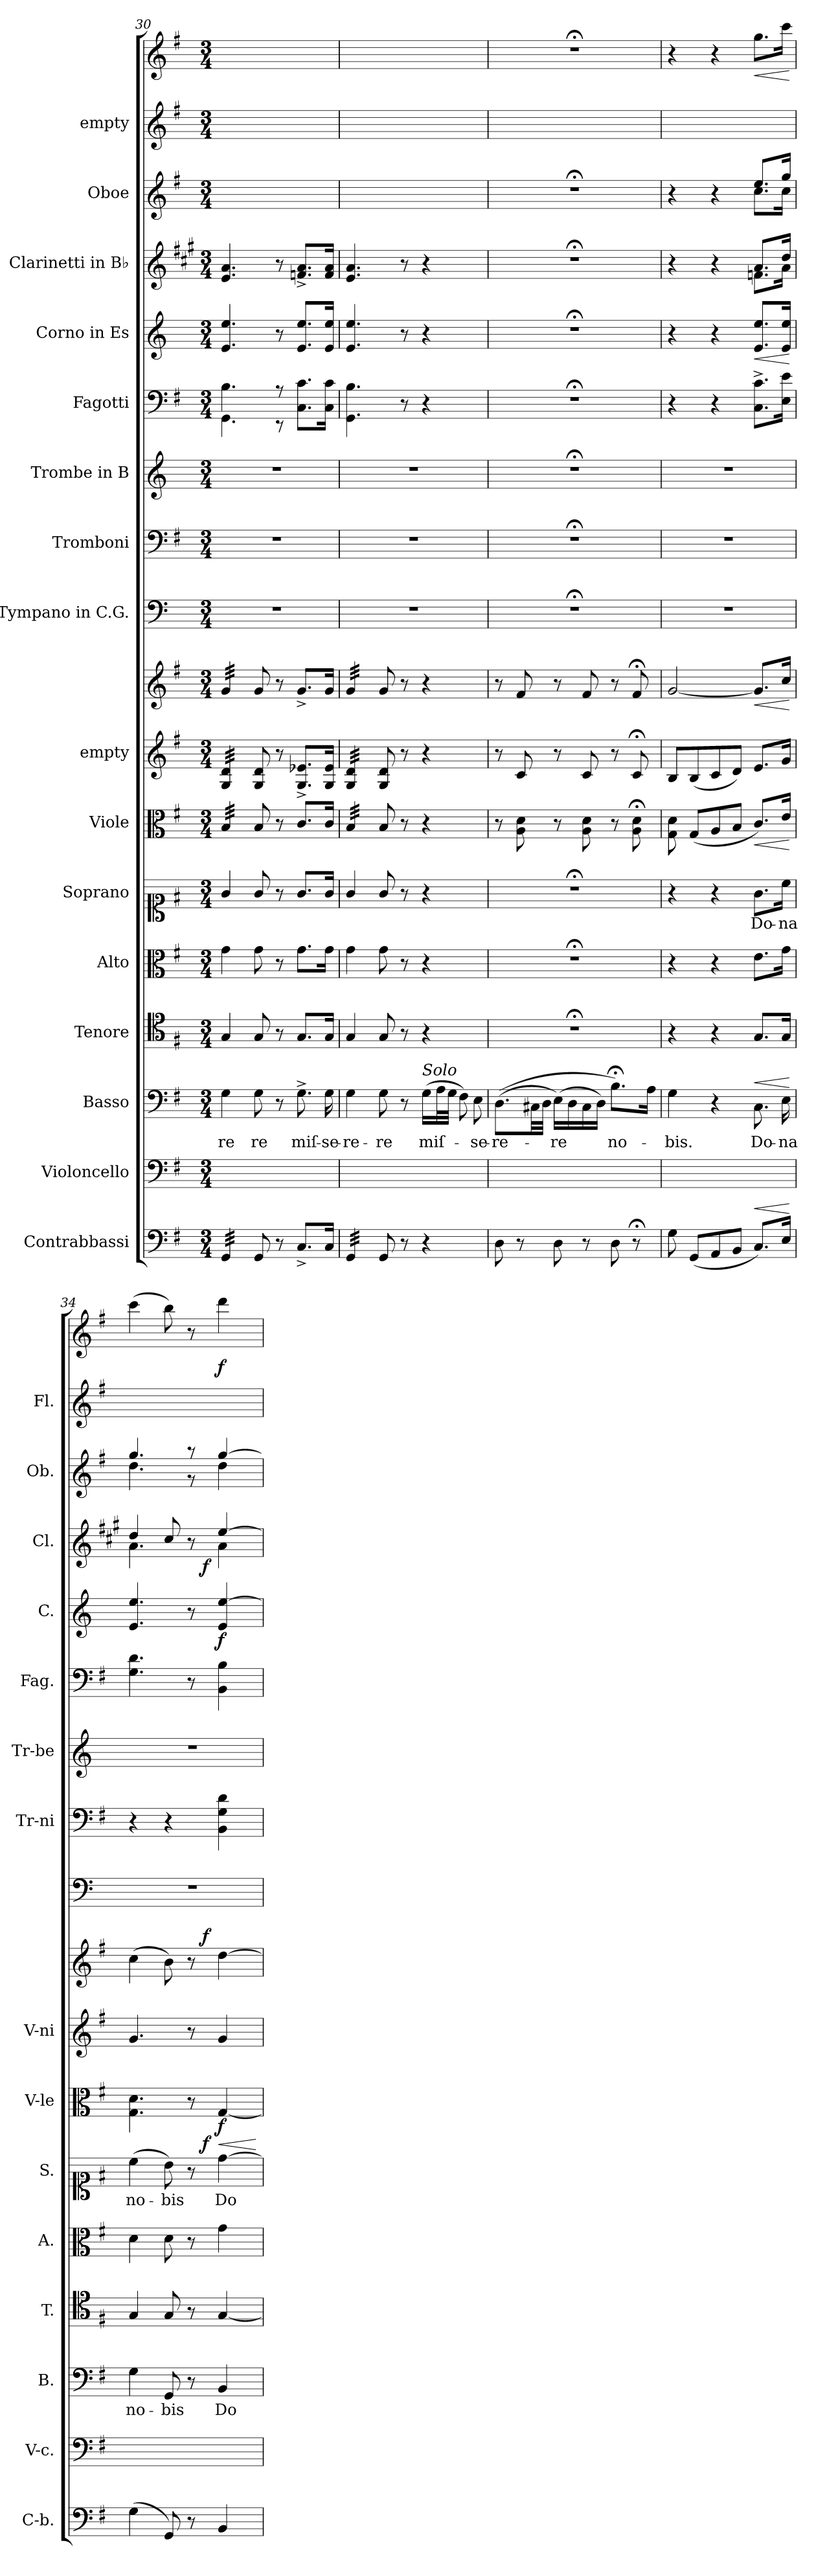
**kern	**dynam	**kern	**kern	**text	**dynam	**kern	**kern	**kern	**text	**dynam	**kern	**dynam	**kern	**kern	**dynam	**kern	**kern	**kern	**kern	**kern	**dynam	**kern	**dynam	**kern	**kern	**kern	**dynam
*part16	*part16	*part15	*part14	*part14	*part14	*part13	*part12	*part11	*part11	*part11	*part10	*part10	*part9	*part9	*part9	*part8	*part7	*part6	*part5	*part4	*part4	*part3	*part3	*part2	*part1	*part1	*part1
*staff18	*staff18	*staff17	*staff16	*staff16	*staff16	*staff15	*staff14	*staff13	*staff13	*staff13	*staff12	*staff12	*staff11	*staff10	*staff10/11	*staff9	*staff8	*staff7	*staff6	*staff5	*staff5	*staff4	*staff4	*staff3	*staff2	*staff1	*staff1/2
*I"Contrabbassi	*	*I"Violoncello	*I"Basso	*	*	*I"Tenore	*I"Alto	*I"Soprano	*	*	*I"Viole	*	*I"empty	*	*	*I"Tympano in C.G.	*I"Tromboni	*I"Trombe in B	*I"Fagotti	*I"Corno in Es	*	*I"Clarinetti in B♭	*	*I"Oboe	*I"empty	*	*
*I'C-b.	*	*I'V-c.	*I'B.	*	*	*I'T.	*I'A.	*I'S.	*	*	*I'V-le	*	*I'V-ni	*	*	*	*I'Tr-ni	*I'Tr-be	*I'Fag.	*I'C.	*	*I'Cl.	*	*I'Ob.	*I'Fl.	*	*
*clefF4	*	*clefF4	*clefF4	*	*	*clefC4	*clefC3	*clefC1	*	*	*clefC3	*	*clefG2	*clefG2	*	*clefF4	*clefF4	*clefG2	*clefF4	*clefG2	*	*clefG2	*	*clefG2	*clefG2	*clefG2	*
*	*	*	*	*	*	*	*	*	*	*	*	*	*	*	*	*	*	*ITrd1c2	*	*ITrd5c9	*	*ITrd1c2	*	*	*	*	*
*k[f#]	*	*k[f#]	*k[f#]	*	*	*k[f#]	*k[f#]	*k[f#]	*	*	*k[f#]	*	*k[f#]	*k[f#]	*	*k[]	*k[f#]	*k[b-e-]	*k[f#]	*k[b-e-a-]	*	*k[f#]	*	*k[f#]	*k[f#]	*k[f#]	*
*G:	*	*G:	*G:	*	*	*G:	*G:	*G:	*	*	*G:	*	*G:	*G:	*	*	*G:	*	*G:	*	*	*G:	*	*G:	*G:	*G:	*
*M3/4	*	*M3/4	*M3/4	*	*	*M3/4	*M3/4	*M3/4	*	*	*M3/4	*	*M3/4	*M3/4	*	*M3/4	*M3/4	*M3/4	*M3/4	*M3/4	*	*M3/4	*	*M3/4	*M3/4	*M3/4	*
=30	=30	=30	=30	=30	=30	=30	=30	=30	=30	=30	=30	=30	=30	=30	=30	=30	=30	=30	=30	=30	=30	=30	=30	=30	=30	=30	=30
*	*	*	*	*	*	*	*	*	*	*	*	*	*	*	*	*	*	*	*^	*	*	*	*	*	*	*	*
*tremolo	*	*	*	*	*	*	*	*	*	*	*	*	*	*	*	*	*	*	*	*	*	*	*	*	*	*	*	*
*	*	*	*	*	*	*	*	*	*	*	*tremolo	*	*	*	*	*	*	*	*	*	*	*	*	*	*	*	*	*
*	*	*	*	*	*	*	*	*	*	*	*	*	*tremolo	*	*	*	*	*	*	*	*	*	*	*	*	*	*	*
*	*	*	*	*	*	*	*	*	*	*	*	*	*	*tremolo	*	*	*	*	*	*	*	*	*	*	*	*	*	*
32GG/LLL	.	2.ryy	4G\	re	.	4G/	4g\	4g/	.	.	32B/LLL	.	32G/ 32d/LLL	32g/LLL	.	2.r	2.r	2.r	4.B\	4.GG\	4.G/ 4.g/	.	4.d/ 4.g/	.	2.ryy	2.ryy	2.ryy	.
32GG/	.	.	.	.	.	.	.	.	.	.	32B/	.	32G/ 32d/	32g/	.	.	.	.	.	.	.	.	.	.	.	.	.	.
32GG/	.	.	.	.	.	.	.	.	.	.	32B/	.	32G/ 32d/	32g/	.	.	.	.	.	.	.	.	.	.	.	.	.	.
32GG/	.	.	.	.	.	.	.	.	.	.	32B/	.	32G/ 32d/	32g/	.	.	.	.	.	.	.	.	.	.	.	.	.	.
32GG/	.	.	.	.	.	.	.	.	.	.	32B/	.	32G/ 32d/	32g/	.	.	.	.	.	.	.	.	.	.	.	.	.	.
32GG/	.	.	.	.	.	.	.	.	.	.	32B/	.	32G/ 32d/	32g/	.	.	.	.	.	.	.	.	.	.	.	.	.	.
32GG/	.	.	.	.	.	.	.	.	.	.	32B/	.	32G/ 32d/	32g/	.	.	.	.	.	.	.	.	.	.	.	.	.	.
32GG/JJJ	.	.	.	.	.	.	.	.	.	.	32B/JJJ	.	32G/ 32d/JJJ	32g/JJJ	.	.	.	.	.	.	.	.	.	.	.	.	.	.
*	*	*	*	*	*	*	*	*	*	*	*	*	*	*Xtremolo	*	*	*	*	*	*	*	*	*	*	*	*	*	*
*	*	*	*	*	*	*	*	*	*	*	*	*	*Xtremolo	*	*	*	*	*	*	*	*	*	*	*	*	*	*	*
*	*	*	*	*	*	*	*	*	*	*	*Xtremolo	*	*	*	*	*	*	*	*	*	*	*	*	*	*	*	*	*
*Xtremolo	*	*	*	*	*	*	*	*	*	*	*	*	*	*	*	*	*	*	*	*	*	*	*	*	*	*	*	*
8GG/	.	.	8G\	-re	.	8G/	8g\	8g/	.	.	8B/	.	8G/ 8d/	8g/	.	.	.	.	.	.	.	.	.	.	.	.	.	.
8r	.	.	8r	.	.	8r	8r	8r	.	.	8r	.	8r	8r	.	.	.	.	8r	8r	8r	.	8r	.	.	.	.	.
8.C^>/L	.	.	8.G^\	miſ-	.	8.G/L	8.g\L	8.g/L	.	.	8.c/L	.	8.G^/ 8.e-X^/L	8.g^>/L	.	.	.	.	8.C\ 8.c\L	4ryy	8.G/ 8.g/L	.	8.e-X^>/ 8.g^>/L	.	.	.	.	.
16C/Jk	.	.	16G\	-se-	.	16G/Jk	16g\Jk	16g/Jk	.	.	16c/Jk	.	16G/ 16e-/Jk	16g/Jk	.	.	.	.	16C\ 16c\Jk	.	16G/ 16g/Jk	.	16e-/ 16g/Jk	.	.	.	.	.
*	*	*	*	*	*	*	*	*	*	*	*	*	*	*	*	*	*	*	*v	*v	*	*	*	*	*	*	*	*
=31	=31	=31	=31	=31	=31	=31	=31	=31	=31	=31	=31	=31	=31	=31	=31	=31	=31	=31	=31	=31	=31	=31	=31	=31	=31	=31	=31
*tremolo	*	*	*	*	*	*	*	*	*	*	*	*	*	*	*	*	*	*	*	*	*	*	*	*	*	*	*
*	*	*	*	*	*	*	*	*	*	*	*tremolo	*	*	*	*	*	*	*	*	*	*	*	*	*	*	*	*
*	*	*	*	*	*	*	*	*	*	*	*	*	*tremolo	*	*	*	*	*	*	*	*	*	*	*	*	*	*
*	*	*	*	*	*	*	*	*	*	*	*	*	*	*tremolo	*	*	*	*	*	*	*	*	*	*	*	*	*
32GG/LLL	.	2.ryy	4G\	-re-	.	4G/	4g\	4g/	.	.	32B/LLL	.	32G/ 32d/LLL	32g/LLL	.	2.r	2.r	2.r	4.GG\ 4.B\	4.G/ 4.g/	.	4.d/ 4.g/	.	2.ryy	2.ryy	2.ryy	.
32GG/	.	.	.	.	.	.	.	.	.	.	32B/	.	32G/ 32d/	32g/	.	.	.	.	.	.	.	.	.	.	.	.	.
32GG/	.	.	.	.	.	.	.	.	.	.	32B/	.	32G/ 32d/	32g/	.	.	.	.	.	.	.	.	.	.	.	.	.
32GG/	.	.	.	.	.	.	.	.	.	.	32B/	.	32G/ 32d/	32g/	.	.	.	.	.	.	.	.	.	.	.	.	.
32GG/	.	.	.	.	.	.	.	.	.	.	32B/	.	32G/ 32d/	32g/	.	.	.	.	.	.	.	.	.	.	.	.	.
32GG/	.	.	.	.	.	.	.	.	.	.	32B/	.	32G/ 32d/	32g/	.	.	.	.	.	.	.	.	.	.	.	.	.
32GG/	.	.	.	.	.	.	.	.	.	.	32B/	.	32G/ 32d/	32g/	.	.	.	.	.	.	.	.	.	.	.	.	.
32GG/JJJ	.	.	.	.	.	.	.	.	.	.	32B/JJJ	.	32G/ 32d/JJJ	32g/JJJ	.	.	.	.	.	.	.	.	.	.	.	.	.
*	*	*	*	*	*	*	*	*	*	*	*	*	*	*Xtremolo	*	*	*	*	*	*	*	*	*	*	*	*	*
*	*	*	*	*	*	*	*	*	*	*	*	*	*Xtremolo	*	*	*	*	*	*	*	*	*	*	*	*	*	*
*	*	*	*	*	*	*	*	*	*	*	*Xtremolo	*	*	*	*	*	*	*	*	*	*	*	*	*	*	*	*
*Xtremolo	*	*	*	*	*	*	*	*	*	*	*	*	*	*	*	*	*	*	*	*	*	*	*	*	*	*	*
8GG/	.	.	8G\	-re	.	8G/	8g\	8g/	.	.	8B/	.	8G/ 8d/	8g/	.	.	.	.	.	.	.	.	.	.	.	.	.
8r	.	.	8r	.	.	8r	8r	8r	.	.	8r	.	8r	8r	.	.	.	.	8r	8r	.	8r	.	.	.	.	.
!	!	!	!LO:TX:a:i:t=Solo	!	!	!	!	!	!	!	!	!	!	!	!	!	!	!	!	!	!	!	!	!	!	!	!
4r	.	.	(16G\LL	miſ-	.	4r	4r	4r	.	.	4r	.	4r	4r	.	.	.	.	4r	4r	.	4r	.	.	.	.	.
.	.	.	32A\L	.	.	.	.	.	.	.	.	.	.	.	.	.	.	.	.	.	.	.	.	.	.	.	.
.	.	.	32G\JJJ	.	.	.	.	.	.	.	.	.	.	.	.	.	.	.	.	.	.	.	.	.	.	.	.
!	!	!	!LO:N:vis=8	!	!	!	!	!	!	!	!	!	!	!	!	!	!	!	!	!	!	!	!	!	!	!	!
.	.	.	16F#\)	.	.	.	.	.	.	.	.	.	.	.	.	.	.	.	.	.	.	.	.	.	.	.	.
!	!	!	!LO:N:vis=8	!	!	!	!	!	!	!	!	!	!	!	!	!	!	!	!	!	!	!	!	!	!	!	!
.	.	.	16E\	-se-	.	.	.	.	.	.	.	.	.	.	.	.	.	.	.	.	.	.	.	.	.	.	.
=32	=32	=32	=32	=32	=32	=32	=32	=32	=32	=32	=32	=32	=32	=32	=32	=32	=32	=32	=32	=32	=32	=32	=32	=32	=32	=32	=32
8D\	.	2.ryy	((8.D\L	-re-	.	2.r;<	2.r;<	2.r;<	.	.	8r	.	8r	8r	.	2.r;<	2.r;<	2.r;<	2.r;<	2.r;<	.	2.r;<	.	2.r;<	2.ryy	2.r;<	.
8r	.	.	.	.	.	.	.	.	.	.	8A\ 8d\	.	8c/	8f#/	.	.	.	.	.	.	.	.	.	.	.	.	.
.	.	.	32C#X\LL	.	.	.	.	.	.	.	.	.	.	.	.	.	.	.	.	.	.	.	.	.	.	.	.
.	.	.	32D\JJJ	.	.	.	.	.	.	.	.	.	.	.	.	.	.	.	.	.	.	.	.	.	.	.	.
8D\	.	.	(16E\LL)	-re	.	.	.	.	.	.	8r	.	8r	8r	.	.	.	.	.	.	.	.	.	.	.	.	.
.	.	.	16D\	.	.	.	.	.	.	.	.	.	.	.	.	.	.	.	.	.	.	.	.	.	.	.	.
8r	.	.	16C#\	.	.	.	.	.	.	.	8A\ 8d\	.	8c/	8f#/	.	.	.	.	.	.	.	.	.	.	.	.	.
.	.	.	16D\JJ)	.	.	.	.	.	.	.	.	.	.	.	.	.	.	.	.	.	.	.	.	.	.	.	.
8D\	.	.	8.B;<\L)	no-	.	.	.	.	.	.	8r	.	8r	8r	.	.	.	.	.	.	.	.	.	.	.	.	.
8r;<	.	.	.	.	.	.	.	.	.	.	8A;<\ 8d;<\	.	8c;</	8f#;</	.	.	.	.	.	.	.	.	.	.	.	.	.
.	.	.	16A\Jk	.	.	.	.	.	.	.	.	.	.	.	.	.	.	.	.	.	.	.	.	.	.	.	.
=33	=33	=33	=33	=33	=33	=33	=33	=33	=33	=33	=33	=33	=33	=33	=33	=33	=33	=33	=33	=33	=33	=33	=33	=33	=33	=33	=33
*	*	*	*	*	*	*	*	*	*	*	*	*	*	*	*	*	*	*	*	*	*	*^	*	*^	*	*	*
8G\	.	2.ryy	4G\	-bis.	.	4r	4r	4r	.	.	8G\ 8d\	.	8B/L	[2g/	.	2.r	2.r	2.r	4r	4r	.	4r	4ryy	.	4r	4ryy	2.ryy	4r	.
(8GG/L	.	.	.	.	.	.	.	.	.	.	(8G/L	.	(8B/	.	.	.	.	.	.	.	.	.	.	.	.	.	.	.	.
8AA/	.	.	4r	.	.	4r	4r	4r	.	.	8A/	.	8c/	.	.	.	.	.	4r	4r	.	4r	4ryy	.	4r	4ryy	.	4r	.
8BB/J	.	.	.	.	.	.	.	.	.	.	8B/J	.	8d/J)	.	.	.	.	.	.	.	.	.	.	.	.	.	.	.	.
!	!LO:HP:a	!	!	!	!LO:HP:a	!	!	!	!	!	!	!LO:HP:b	!	!	!LO:HP:b	!	!	!	!	!	!LO:HP:b	!	!	!	!	!	!	!	!LO:HP:b
8.C/L)	<	.	8.C\	Do-	<	8.G/L	8.e\L	8.g\L	Do-	.	8.c/L)	<	8.e/L	8.g/L]	<	.	.	.	8.C^\ 8.c^\L	8.G/ 8.g/L	<	8.g/L	8.e-X\L	.	8.ee/L	8.cc\L	.	8.gg\L	<
16E/Jk	.	.	16E\	-na	.	16G/Jk	16g\Jk	16cc\Jk	-na	.	16e/Jk	.	16g/Jk	16cc/Jk	.	.	.	.	16E\ 16e\Jk	16G/ 16g/Jk	.	16cc/Jk	16g\Jk	.	16gg/Jk	16cc\Jk	.	16ccc\Jk	.
*	*	*	*	*	*	*	*	*	*	*	*	*	*	*	*	*	*	*	*	*	*	*v	*v	*	*	*	*	*	*
*	*	*	*	*	*	*	*	*	*	*	*	*	*	*	*	*	*	*	*	*	*	*	*	*v	*v	*	*	*
.	[	.	.	.	[	.	.	.	.	.	.	[	.	.	[	.	.	.	.	.	[	.	.	.	.	.	[
=34	=34	=34	=34	=34	=34	=34	=34	=34	=34	=34	=34	=34	=34	=34	=34	=34	=34	=34	=34	=34	=34	=34	=34	=34	=34	=34	=34
*	*	*	*	*	*	*	*	*^	*	*	*	*	*	*^	*	*	*	*	*	*	*	*^	*	*^	*	*	*
*	*	*	*	*	*	*	*	*	*	*	*	*	*	*	*	*	*	*	*	*	*	*	*	*	*^	*	*	*	*	*	*
(4G\	.	2.ryy	4G\	no-	.	4G/	4d\	(4cc\	4..ryy	no-	.	4.G\ 4.d\	.	4.g/	(4cc\	4..ryy	.	2.r	4r	2.r	4.G\ 4.d\	4.G/ 4.g/	.	4cc/	4.g\	4..ryy	.	4.gg/	4.dd\	2.ryy	(4ccc\	.
8GG/)	.	.	8GG/	-bis	.	8G/	8d\	8b\)	.	-bis	.	.	.	.	8b\)	.	.	.	4r	.	.	.	.	8b/	.	.	.	.	.	.	8bb\)	.
8r	.	.	8r	.	.	8r	8r	8r	.	.	.	8r	.	8r	8r	.	.	.	.	.	8r	8r	.	8r	8ryy	.	.	8r	8r	.	8r	.
!	!	!	!	!	!	!	!	!	!	!	!LO:DY:a	!	!	!	!	!	!LO:DY:a	!	!	!	!	!	!	!	!	!	!	!	!	!	!	!
.	.	.	.	.	.	.	.	.	4ryy	.	f	.	.	.	.	4ryy	f	.	.	.	.	.	.	.	.	4ryy	f	.	.	.	.	.
!	!	!	!	!	!	!	!	!	!	!	!LO:HP:a	!	!	!	!	!	!	!	!	!	!	!	!	!	!	!	!	!	!	!	!	!
4BB/	.	.	4BB/	Do-	.	[4G/	4g\	[4dd\	.	Do-	<	[4G/	f	4g/	[4dd\	.	.	.	4BB\ 4G\ 4d\	.	4BB\ 4B\	4G/ [4g/	f	[4dd/	4g\	.	.	[4gg/	4dd\	.	4ddd\	f
.	.	.	.	.	.	.	.	.	16ryy	.	.	.	.	.	.	16ryy	.	.	.	.	.	.	.	.	.	16ryy	.	.	.	.	.	.
*	*	*	*	*	*	*	*	*	*	*	*	*	*	*	*	*	*	*	*	*	*	*	*	*	*	*	*	*v	*v	*	*	*
.	.	.	.	.	.	.	.	.	.	.	[	.	.	.	.	.	.	.	.	.	.	.	.	.	.	.	.	.	.	.	.
*	*	*	*	*	*	*	*	*v	*v	*	*	*	*	*	*v	*v	*	*	*	*	*	*	*	*v	*v	*v	*	*	*	*	*
=	=	=	=	=	=	=	=	=	=	=	=	=	=	=	=	=	=	=	=	=	=	=	=	=	=	=	=
*-	*-	*-	*-	*-	*-	*-	*-	*-	*-	*-	*-	*-	*-	*-	*-	*-	*-	*-	*-	*-	*-	*-	*-	*-	*-	*-	*-
